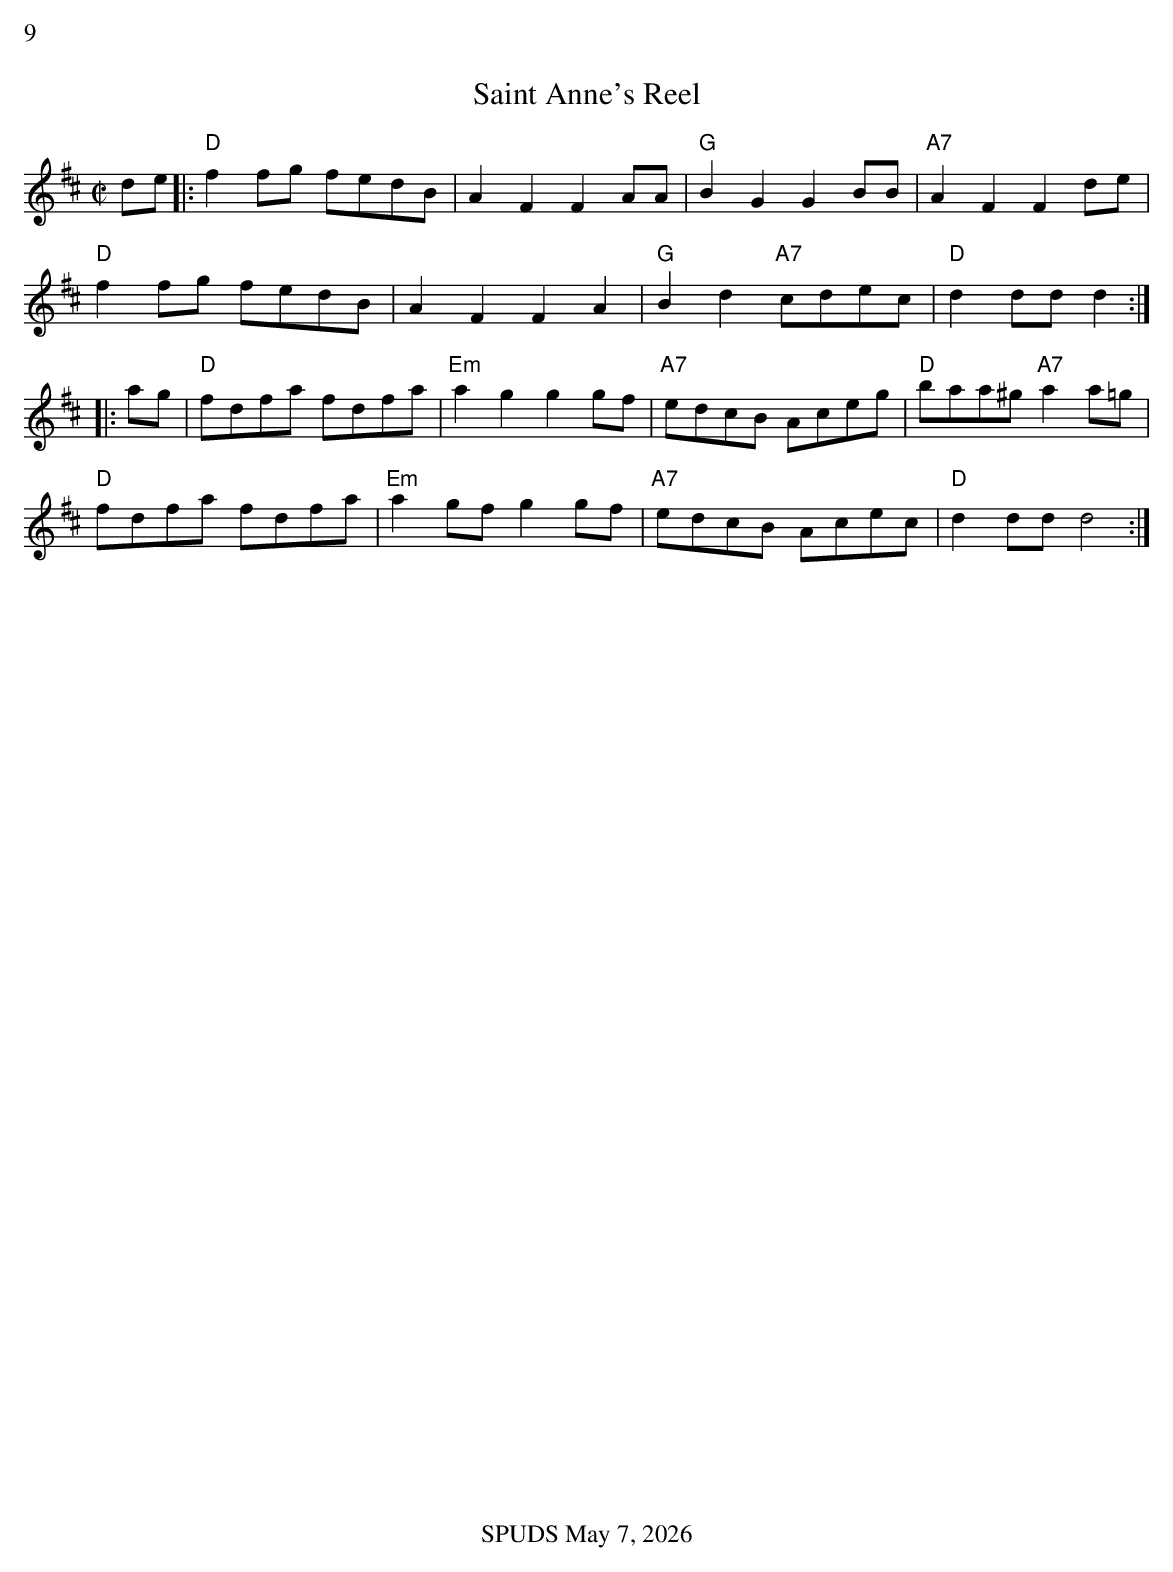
X:1
%%text 9
T: Saint Anne's Reel
M: C|
K: D
de |: "D"f2fg fedB | A2F2 F2AA | "G"B2G2 G2BB | "A7"A2F2 F2de |
"D"f2fg fedB | A2F2 F2A2 |"G"B2d2 "A7"cdec | "D"d2dd d2 :|
|:ag| "D"fdfa fdfa | "Em"a2g2 g2gf | "A7"edcB Aceg |"D" baa^g "A7"a2a=g |
 "D"fdfa fdfa | "Em"a2gf g2gf | "A7"edcB Acec |"D"d2dd d4 :|
